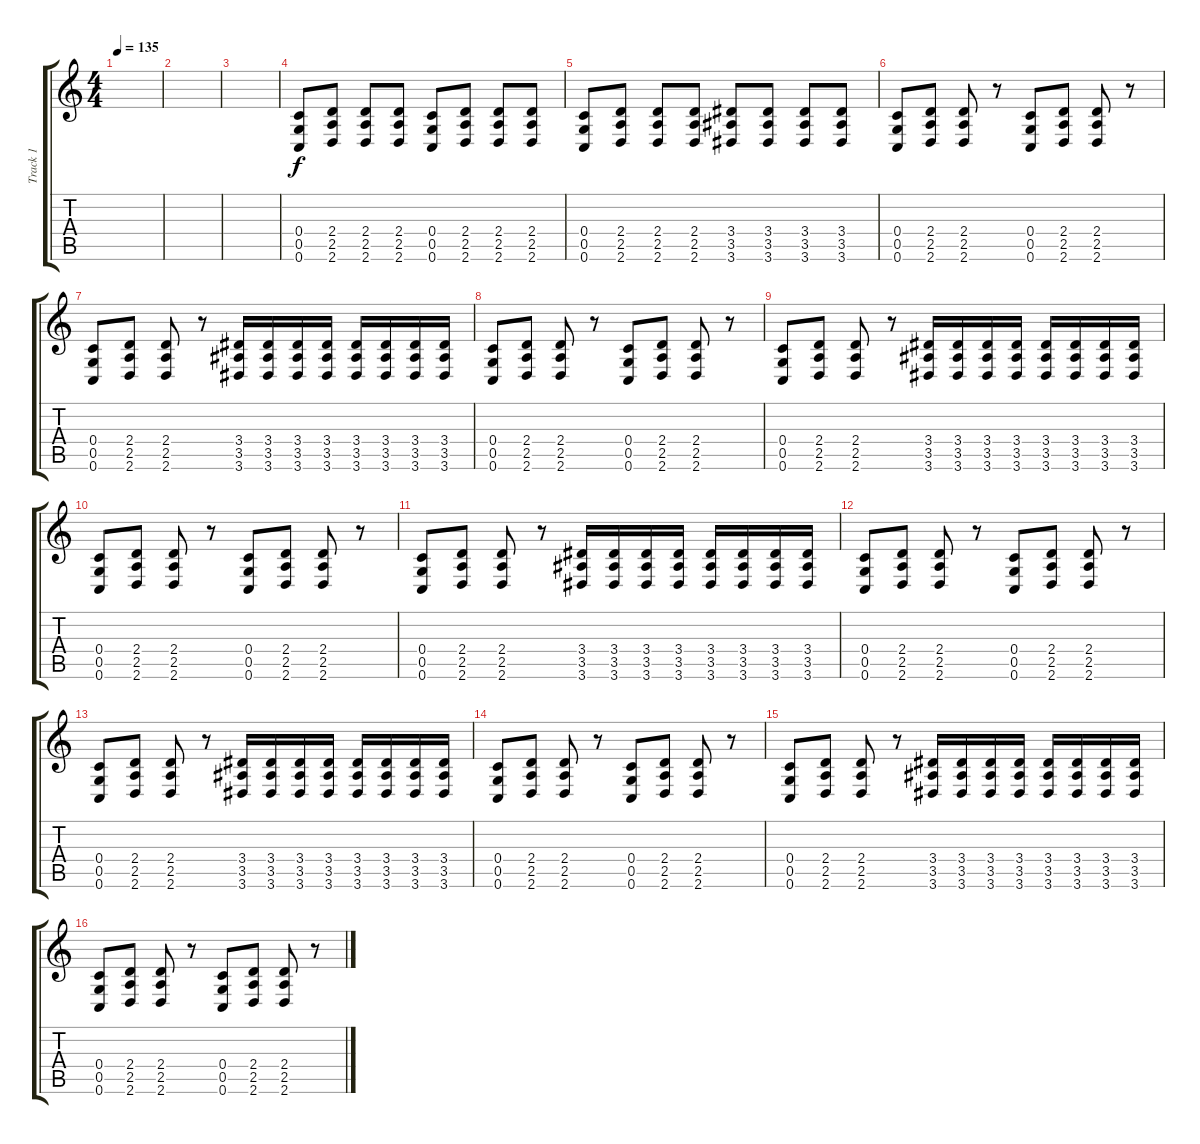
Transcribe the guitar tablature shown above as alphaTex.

\track ("Track 1" "Track 1") {instrument distortionguitar}
\staff {score tabs}
\tuning (D4 A3 F3 C3 G2 C2) {hide}
\ts (4 4)
\tempo 135
\clef g2
\ks c
|
|
|
(0.4 0.5 0.6).8{volume 1} (2.4 2.5 2.6).8{volume 2} (2.4 2.5 2.6).8{volume 3} (2.4 2.5 2.6).8{volume 4} (0.4 0.5 0.6).8{volume 5} (2.4 2.5 2.6).8{volume 6} (2.4 2.5 2.6).8{volume 7} (2.4 2.5 2.6).8{volume 8} |
(0.4 0.5 0.6).8{volume 9} (2.4 2.5 2.6).8{volume 10} (2.4 2.5 2.6).8{volume 11} (2.4 2.5 2.6).8{volume 12} (3.4 3.5 3.6).8{volume 13} (3.4 3.5 3.6).8 (3.4 3.5 3.6).8 (3.4 3.5 3.6).8 |
(0.4 0.5 0.6).8 (2.4 2.5 2.6).8 (2.4 2.5 2.6).8 r.8 (0.4 0.5 0.6).8 (2.4 2.5 2.6).8 (2.4 2.5 2.6).8 r.8 |
(0.4 0.5 0.6).8 (2.4 2.5 2.6).8 (2.4 2.5 2.6).8 r.8 (3.4 3.5 3.6).16 (3.4 3.5 3.6).16 (3.4 3.5 3.6).16 (3.4 3.5 3.6).16 (3.4 3.5 3.6).16 (3.4 3.5 3.6).16 (3.4 3.5 3.6).16 (3.4 3.5 3.6).16 |
(0.4 0.5 0.6).8 (2.4 2.5 2.6).8 (2.4 2.5 2.6).8 r.8 (0.4 0.5 0.6).8 (2.4 2.5 2.6).8 (2.4 2.5 2.6).8 r.8 |
(0.4 0.5 0.6).8 (2.4 2.5 2.6).8 (2.4 2.5 2.6).8 r.8 (3.4 3.5 3.6).16 (3.4 3.5 3.6).16 (3.4 3.5 3.6).16 (3.4 3.5 3.6).16 (3.4 3.5 3.6).16 (3.4 3.5 3.6).16 (3.4 3.5 3.6).16 (3.4 3.5 3.6).16 |
(0.4 0.5 0.6).8 (2.4 2.5 2.6).8 (2.4 2.5 2.6).8 r.8 (0.4 0.5 0.6).8 (2.4 2.5 2.6).8 (2.4 2.5 2.6).8 r.8 |
(0.4 0.5 0.6).8 (2.4 2.5 2.6).8 (2.4 2.5 2.6).8 r.8 (3.4 3.5 3.6).16 (3.4 3.5 3.6).16 (3.4 3.5 3.6).16 (3.4 3.5 3.6).16 (3.4 3.5 3.6).16 (3.4 3.5 3.6).16 (3.4 3.5 3.6).16 (3.4 3.5 3.6).16 |
(0.4 0.5 0.6).8 (2.4 2.5 2.6).8 (2.4 2.5 2.6).8 r.8 (0.4 0.5 0.6).8 (2.4 2.5 2.6).8 (2.4 2.5 2.6).8 r.8 |
(0.4 0.5 0.6).8 (2.4 2.5 2.6).8 (2.4 2.5 2.6).8 r.8 (3.4 3.5 3.6).16 (3.4 3.5 3.6).16 (3.4 3.5 3.6).16 (3.4 3.5 3.6).16 (3.4 3.5 3.6).16 (3.4 3.5 3.6).16 (3.4 3.5 3.6).16 (3.4 3.5 3.6).16 |
(0.4 0.5 0.6).8 (2.4 2.5 2.6).8 (2.4 2.5 2.6).8 r.8 (0.4 0.5 0.6).8 (2.4 2.5 2.6).8 (2.4 2.5 2.6).8 r.8 |
(0.4 0.5 0.6).8 (2.4 2.5 2.6).8 (2.4 2.5 2.6).8 r.8 (3.4 3.5 3.6).16 (3.4 3.5 3.6).16 (3.4 3.5 3.6).16 (3.4 3.5 3.6).16 (3.4 3.5 3.6).16 (3.4 3.5 3.6).16 (3.4 3.5 3.6).16 (3.4 3.5 3.6).16 |
(0.4 0.5 0.6).8 (2.4 2.5 2.6).8 (2.4 2.5 2.6).8 r.8 (0.4 0.5 0.6).8 (2.4 2.5 2.6).8 (2.4 2.5 2.6).8 r.8
